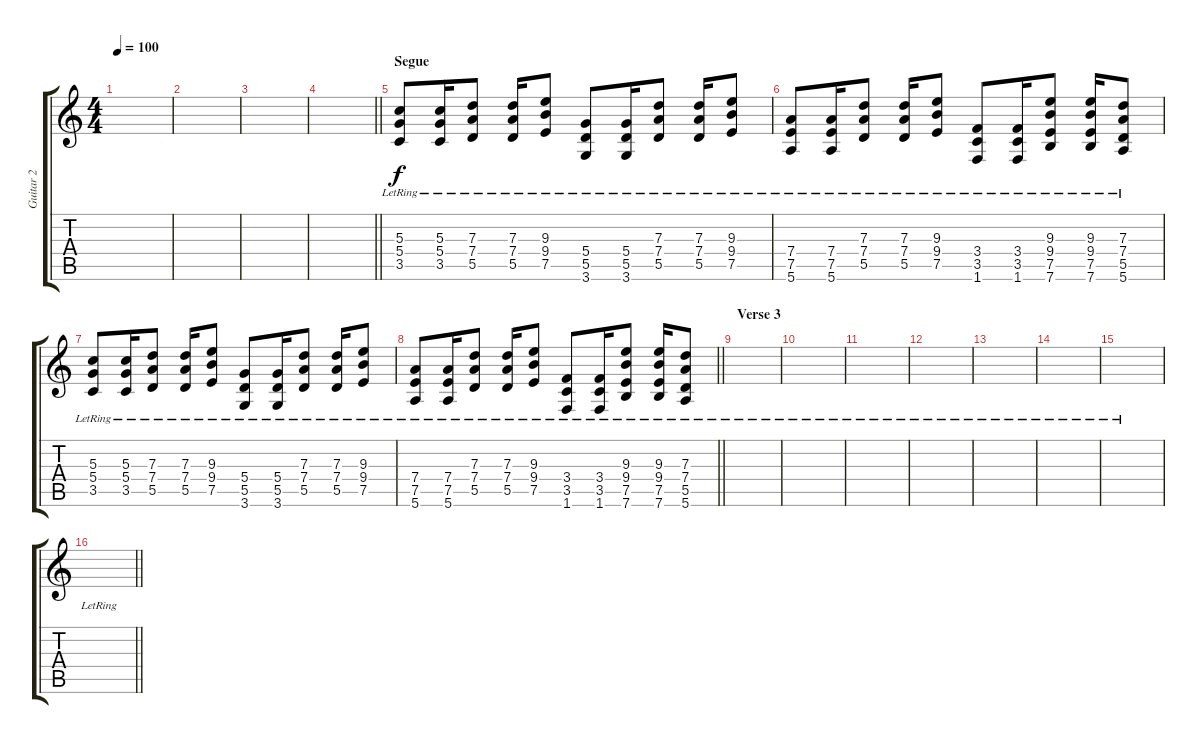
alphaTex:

\track ("Guitar 2" "Guitar 2") {instrument acousticguitarsteel}
\staff {score tabs}
\tuning (E4 B3 G3 D3 A2 E2) {hide}
\ts (4 4)
\tempo 100
\clef g2
\ks c
|
|
|
\barLineRight lightlight
|
\section ("" "Segue")
(5.3{lr} 5.4{lr} 3.5{lr}).8 (5.3{lr} 5.4{lr} 3.5{lr}).16 (7.3{lr} 7.4{lr} 5.5{lr}).8 (7.3{lr} 7.4{lr} 5.5{lr}).16 (9.3{lr} 9.4{lr} 7.5{lr}).8 (5.4{lr} 5.5{lr} 3.6{lr}).8 (5.4{lr} 5.5{lr} 3.6{lr}).16 (7.3{lr} 7.4{lr} 5.5{lr}).8 (7.3{lr} 7.4{lr} 5.5{lr}).16 (9.3{lr} 9.4{lr} 7.5{lr}).8 |
(7.4{lr} 7.5{lr} 5.6{lr}).8 (7.4{lr} 7.5{lr} 5.6{lr}).16 (7.3{lr} 7.4{lr} 5.5{lr}).8 (7.3{lr} 7.4{lr} 5.5{lr}).16 (9.3{lr} 9.4{lr} 7.5{lr}).8 (3.4{lr} 3.5{lr} 1.6{lr}).8 (3.4{lr} 3.5{lr} 1.6{lr}).16 (9.3{lr} 9.4{lr} 7.5{lr} 7.6{lr}).8 (9.3{lr} 9.4{lr} 7.5{lr} 7.6{lr}).16 (7.3{lr} 7.4{lr} 5.5{lr} 5.6{lr}).8 |
(5.3{lr} 5.4{lr} 3.5{lr}).8 (5.3{lr} 5.4{lr} 3.5{lr}).16 (7.3{lr} 7.4{lr} 5.5{lr}).8 (7.3{lr} 7.4{lr} 5.5{lr}).16 (9.3{lr} 9.4{lr} 7.5{lr}).8 (5.4{lr} 5.5{lr} 3.6{lr}).8 (5.4{lr} 5.5{lr} 3.6{lr}).16 (7.3{lr} 7.4{lr} 5.5{lr}).8 (7.3{lr} 7.4{lr} 5.5{lr}).16 (9.3{lr} 9.4{lr} 7.5{lr}).8 |
\barLineRight lightlight
(7.4{lr} 7.5{lr} 5.6{lr}).8 (7.4{lr} 7.5{lr} 5.6{lr}).16 (7.3{lr} 7.4{lr} 5.5{lr}).8 (7.3{lr} 7.4{lr} 5.5{lr}).16 (9.3{lr} 9.4{lr} 7.5{lr}).8 (3.4{lr} 3.5{lr} 1.6{lr}).8 (3.4{lr} 3.5{lr} 1.6{lr}).16 (9.3{lr} 9.4{lr} 7.5{lr} 7.6{lr}).8 (9.3{lr} 9.4{lr} 7.5{lr} 7.6{lr}).16 (7.3{lr} 7.4{lr} 5.5{lr} 5.6{lr}).8 |
\section ("" "Verse 3")
|
|
|
|
|
|
|
\barLineRight lightlight
